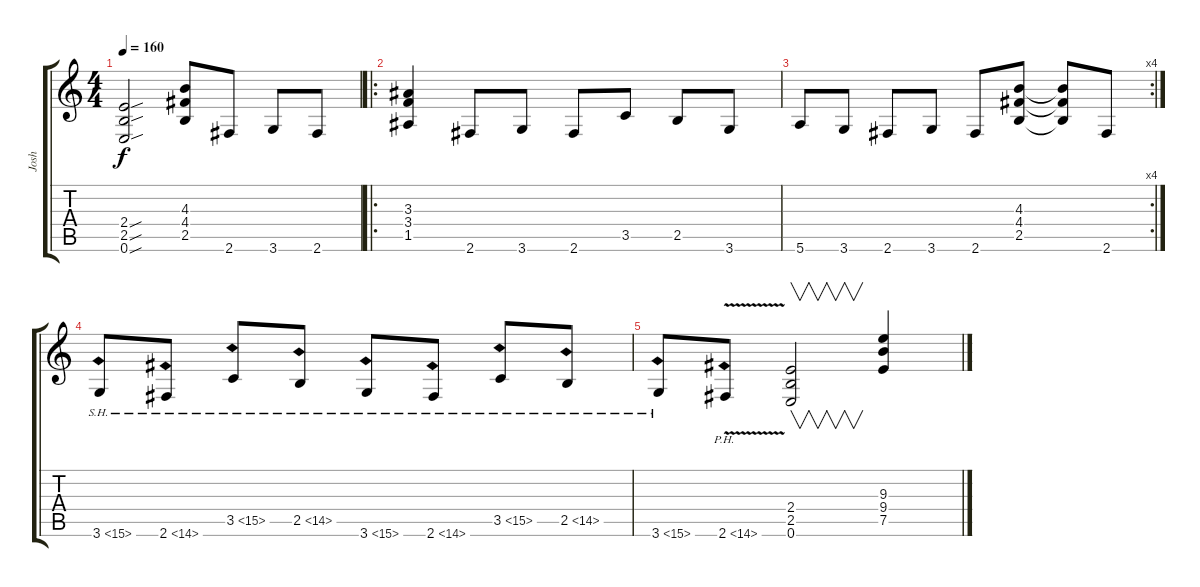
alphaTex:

\track ("Josh" "Josh") {instrument distortionguitar}
\staff {score tabs}
\tuning (E4 B3 G3 D3 A2 E2) {hide}
\ts (4 4)
\tempo 160
\clef g2
\ks c
(2.4{sou} 2.5{sou} 0.6{sou}).2{dy f} (4.3 4.4 2.5).8 2.6.8 3.6.8 2.6.8 |
\ro
(3.3 3.4 1.5).4 2.6.8 3.6.8 2.6.8 3.5.8 2.5.8 3.6.8 |
\rc 4
5.6.8 3.6.8 2.6.8 3.6.8 2.6.8 (4.3 4.4 2.5).8 (4.3{t} 4.4{t} 2.5{t}).8 2.6.8 |
3.6{sh 12}.8 2.6{sh 12}.8 3.5{sh 12}.8 2.5{sh 12}.8 3.6{sh 12}.8 2.6{sh 12}.8 3.5{sh 12}.8 2.5{sh 12}.8 |
3.6{sh 12}.8 2.6{ph 12 v}.8 (2.4 2.5 0.6).2{v} (9.3 9.4 7.5).4
